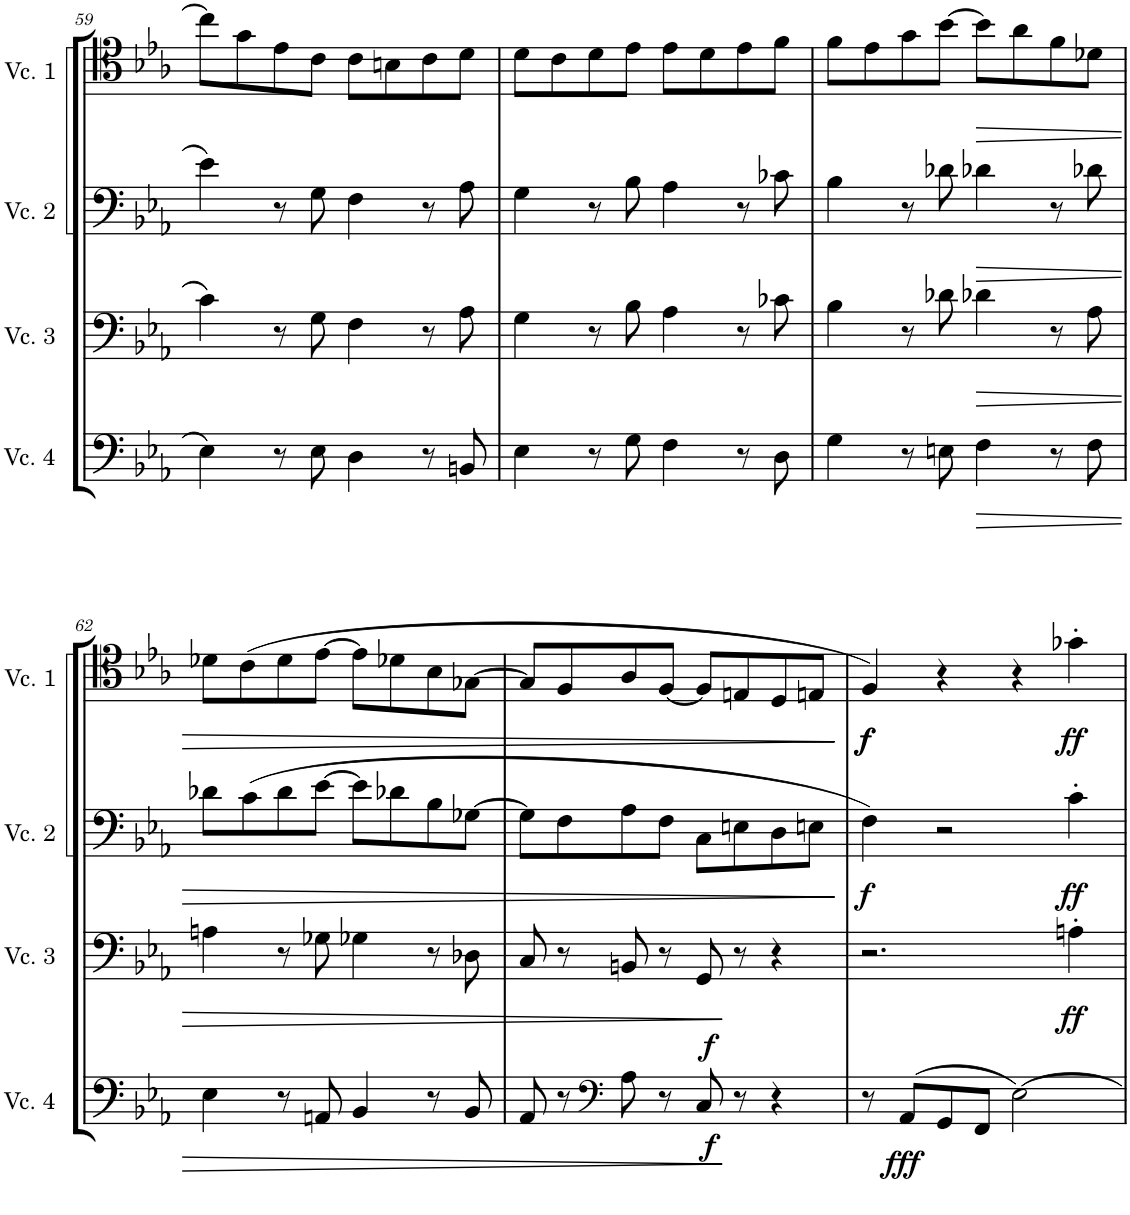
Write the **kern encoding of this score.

**kern	**dynam	**kern	**dynam	**kern	**dynam	**kern	**dynam
*part4	*part4	*part3	*part3	*part2	*part2	*part1	*part1
*staff4	*staff4	*staff3	*staff3	*staff2	*staff2	*staff1	*staff1
*I"Cello 4	*	*I"Cello 3	*	*I"Cello 2	*	*I"Cello 1	*
!!LO:PB:g=z
*clefF4	*	*clefF4	*	*clefF4	*	*clefC4	*
*k[b-e-a-]	*	*k[b-e-a-]	*	*k[b-e-a-]	*	*k[b-e-a-]	*
*M4/4	*	*M4/4	*	*M4/4	*	*M4/4	*
*met(c)	*	*met(c)	*	*met(c)	*	*met(c)	*
=59	=59	=59	=59	=59	=59	=59	=59
4E-\	.	4c\	.	4e-\	.	8cc\L]	.
.	.	.	.	.	.	8g\	.
8r	.	8r	.	8r	.	8e-\	.
8E-\	.	8G\	.	8G\	.	8c\J	.
4D\	.	4F\	.	4F\	.	8c\L	.
.	.	.	.	.	.	8Bn\	.
8r	.	8r	.	8r	.	8c\	.
8BBn/	.	8A-\	.	8A-\	.	8d\J	.
=60	=60	=60	=60	=60	=60	=60	=60
4E-\	.	4G\	.	4G\	.	8d\L	.
.	.	.	.	.	.	8c\	.
8r	.	8r	.	8r	.	8d\	.
8G\	.	8B-\	.	8B-\	.	8e-\J	.
4F\	.	4A-\	.	4A-\	.	8e-\L	.
.	.	.	.	.	.	8d\	.
8r	.	8r	.	8r	.	8e-\	.
8D\	.	8c-X\	.	8c-X\	.	8f\J	.
=61	=61	=61	=61	=61	=61	=61	=61
4G\	.	4B-\	.	4B-\	.	8f\L	.
.	.	.	.	.	.	8e-\	.
8r	.	8r	.	8r	.	8g\	.
8En\	.	8d-X\	.	8d-X\	.	[8b-\J	.
!	!LO:HP:b	!	!LO:HP:b	!	!LO:HP:b	!	!LO:HP:b
4F\	>	4d-X\	>	4d-X\	>	8b-\L]	>
.	.	.	.	.	.	8a-\	.
8r	.	8r	.	8r	.	8f\	.
8F\	.	8A-\	.	8d-X\	.	8d-X\J	.
!!LO:LB:g=z
=62	=62	=62	=62	=62	=62	=62	=62
4E-\	.	4An\	.	8d-X\L	.	8d-X\L	.
.	.	.	.	(8c\	.	(8c\	.
8r	.	8r	.	8d-\	.	8d-\	.
8AAn/	.	8G-X\	.	[8e-\J	.	[8e-\J	.
4BB-/	.	4G-X\	.	8e-\L]	.	8e-\L]	.
.	.	.	.	8d-X\	.	8d-X\	.
8r	.	8r	.	8B-\	.	8B-\	.
8BB-/	.	8D-X\	.	[8G-X\J	.	[8G-X\J	.
=63	=63	=63	=63	=63	=63	=63	=63
8AA-/	.	8C/	.	8G-\L]	.	8G-/L]	.
8r	.	8r	.	8F\	.	8F/	.
*clefF4	*	*	*	*	*	*	*
8A-\	.	8BBn/	.	8A-\	.	8A-/	.
8r	.	8r	.	8F\J	.	[8F/J	.
!	!LO:DY:b	!	!	!	!	!	!
!	!LO:DY:n=1:a	!	!	!	!	!	!
8C/	f f	8GG/	.	8C\L	.	8F/L]	.
8r	]	8r	]	8En\	.	8En/	.
4r	.	4r	.	8D\	.	8D/	.
.	.	.	.	8En\J	.	8En/J	.
.	.	.	.	.	]	.	]
=64	=64	=64	=64	=64	=64	=64	=64
!	!	!	!	!	!LO:DY:b	!	!LO:DY:b
!	!	!	!	!	!	!	!LO:DY:n=1:b
8r	.	2.r	.	4F\)	f	4F/)	f f
!	!LO:DY:b	!	!	!	!	!	!
(8AA-/L	fff	.	.	.	.	.	.
8GG/	.	.	.	2r	.	4r	.
8FF/J	.	.	.	.	.	.	.
[2E-\)	.	.	.	.	.	4r	.
!	!	!	!LO:DY:b	!	!LO:DY:b	!	!LO:DY:n=2:b
.	.	4An'\	ff	4c'\	ff	4g-X'\	ff
=	=	=	=	=	=	=	=
*-	*-	*-	*-	*-	*-	*-	*-
